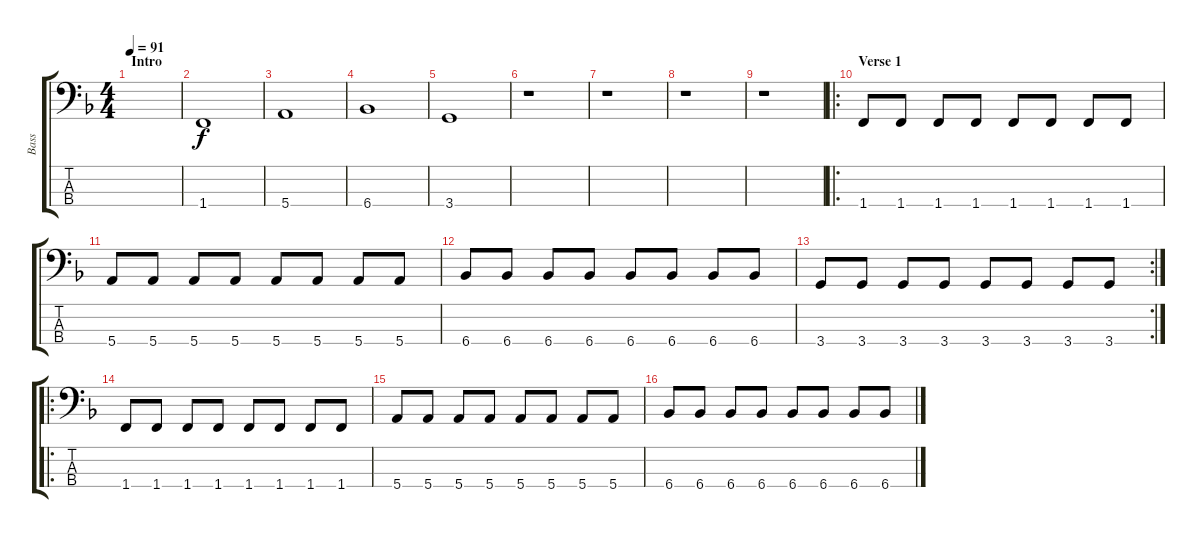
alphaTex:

\track ("Bass" "Bass") {instrument electricbassfinger}
\staff {score tabs}
\tuning (G2 D2 A1 E1) {hide}
\ts (4 4)
\section ("" "Intro")
\tempo 91
\clef f4
\ks f
|
1.4.1 |
5.4.1 |
6.4.1 |
3.4.1 |
r.1 |
r.1 |
r.1 |
r.1 |
\ro
\section ("" "Verse 1")
1.4.8 1.4.8 1.4.8 1.4.8 1.4.8 1.4.8 1.4.8 1.4.8 |
5.4.8 5.4.8 5.4.8 5.4.8 5.4.8 5.4.8 5.4.8 5.4.8 |
6.4.8 6.4.8 6.4.8 6.4.8 6.4.8 6.4.8 6.4.8 6.4.8 |
\rc 2
3.4.8 3.4.8 3.4.8 3.4.8 3.4.8 3.4.8 3.4.8 3.4.8 |
\ro
1.4.8 1.4.8 1.4.8 1.4.8 1.4.8 1.4.8 1.4.8 1.4.8 |
5.4.8 5.4.8 5.4.8 5.4.8 5.4.8 5.4.8 5.4.8 5.4.8 |
6.4.8 6.4.8 6.4.8 6.4.8 6.4.8 6.4.8 6.4.8 6.4.8
